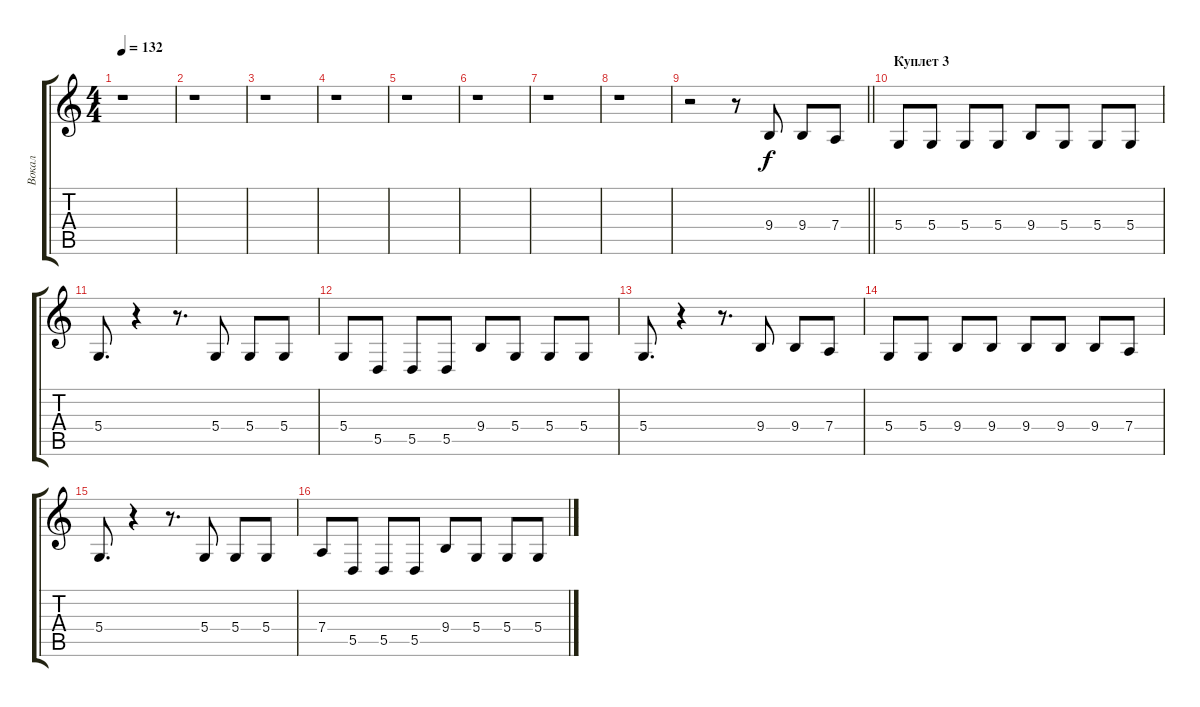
\track ("Вокал" "Вокал") {instrument tenorsax}
\staff {score tabs}
\tuning (E4 B3 G3 D3 A2 E2) {hide}
\ts (4 4)
\tempo 132
\clef g2
\ks c
r.1{dy f} |
r.1 |
r.1 |
r.1 |
r.1 |
r.1 |
r.1 |
r.1 |
\barLineRight lightlight
r.2 r.8 9.4.8 9.4.8 7.4.8 |
\section ("" "Куплет 3")
5.4.8 5.4.8 5.4.8 5.4.8 9.4.8 5.4.8 5.4.8 5.4.8 |
5.4.8{d} r.4 r.8{d} 5.4.8 5.4.8 5.4.8 |
5.4.8 5.5.8 5.5.8 5.5.8 9.4.8 5.4.8 5.4.8 5.4.8 |
5.4.8{d} r.4 r.8{d} 9.4.8 9.4.8 7.4.8 |
5.4.8 5.4.8 9.4.8 9.4.8 9.4.8 9.4.8 9.4.8 7.4.8 |
5.4.8{d} r.4 r.8{d} 5.4.8 5.4.8 5.4.8 |
7.4.8 5.5.8 5.5.8 5.5.8 9.4.8 5.4.8 5.4.8 5.4.8
